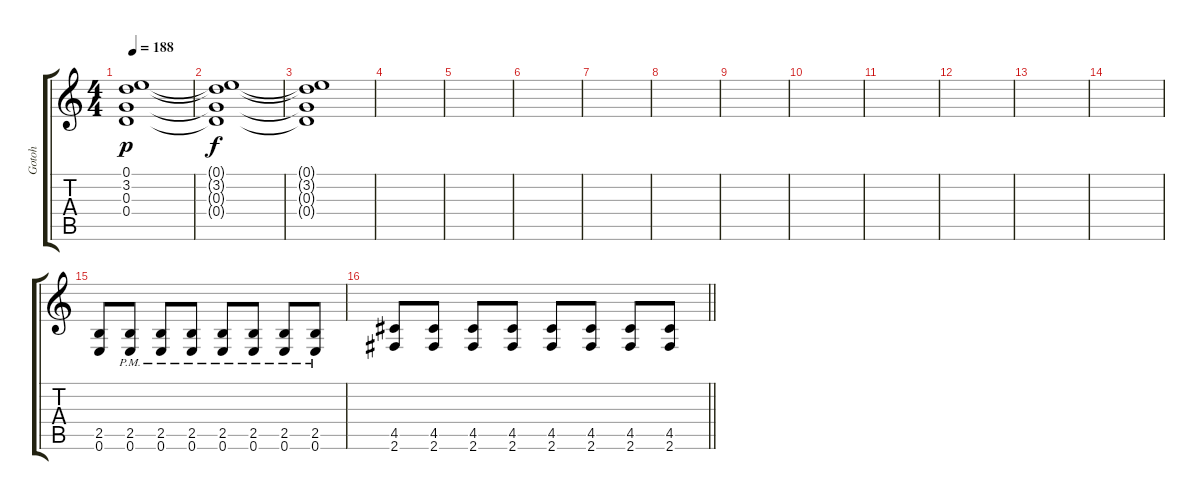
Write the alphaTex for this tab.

\track ("Gotoh" "Gotoh") {instrument overdrivenguitar}
\staff {score tabs}
\tuning (E4 B3 G3 D3 A2 E2) {hide}
\ts (4 4)
\tempo 188
\clef g2
\ks c
(0.1 3.2 0.3 0.4).1{dy p volume 2} |
(0.1{t} 3.2{t} 0.3{t} 0.4{t}).1{dy f} |
(0.1{t} 3.2{t} 0.3{t} 0.4{t}).1 |
|
|
|
|
|
|
|
|
|
|
|
(2.5 0.6).8 (2.5{pm} 0.6{pm}).8 (2.5{pm} 0.6{pm}).8 (2.5{pm} 0.6{pm}).8 (2.5{pm} 0.6{pm}).8 (2.5{pm} 0.6{pm}).8 (2.5{pm} 0.6{pm}).8 (2.5{pm} 0.6{pm}).8 |
\barLineRight lightlight
(4.5 2.6).8 (4.5 2.6).8 (4.5 2.6).8 (4.5 2.6).8 (4.5 2.6).8 (4.5 2.6).8 (4.5 2.6).8 (4.5 2.6).8
